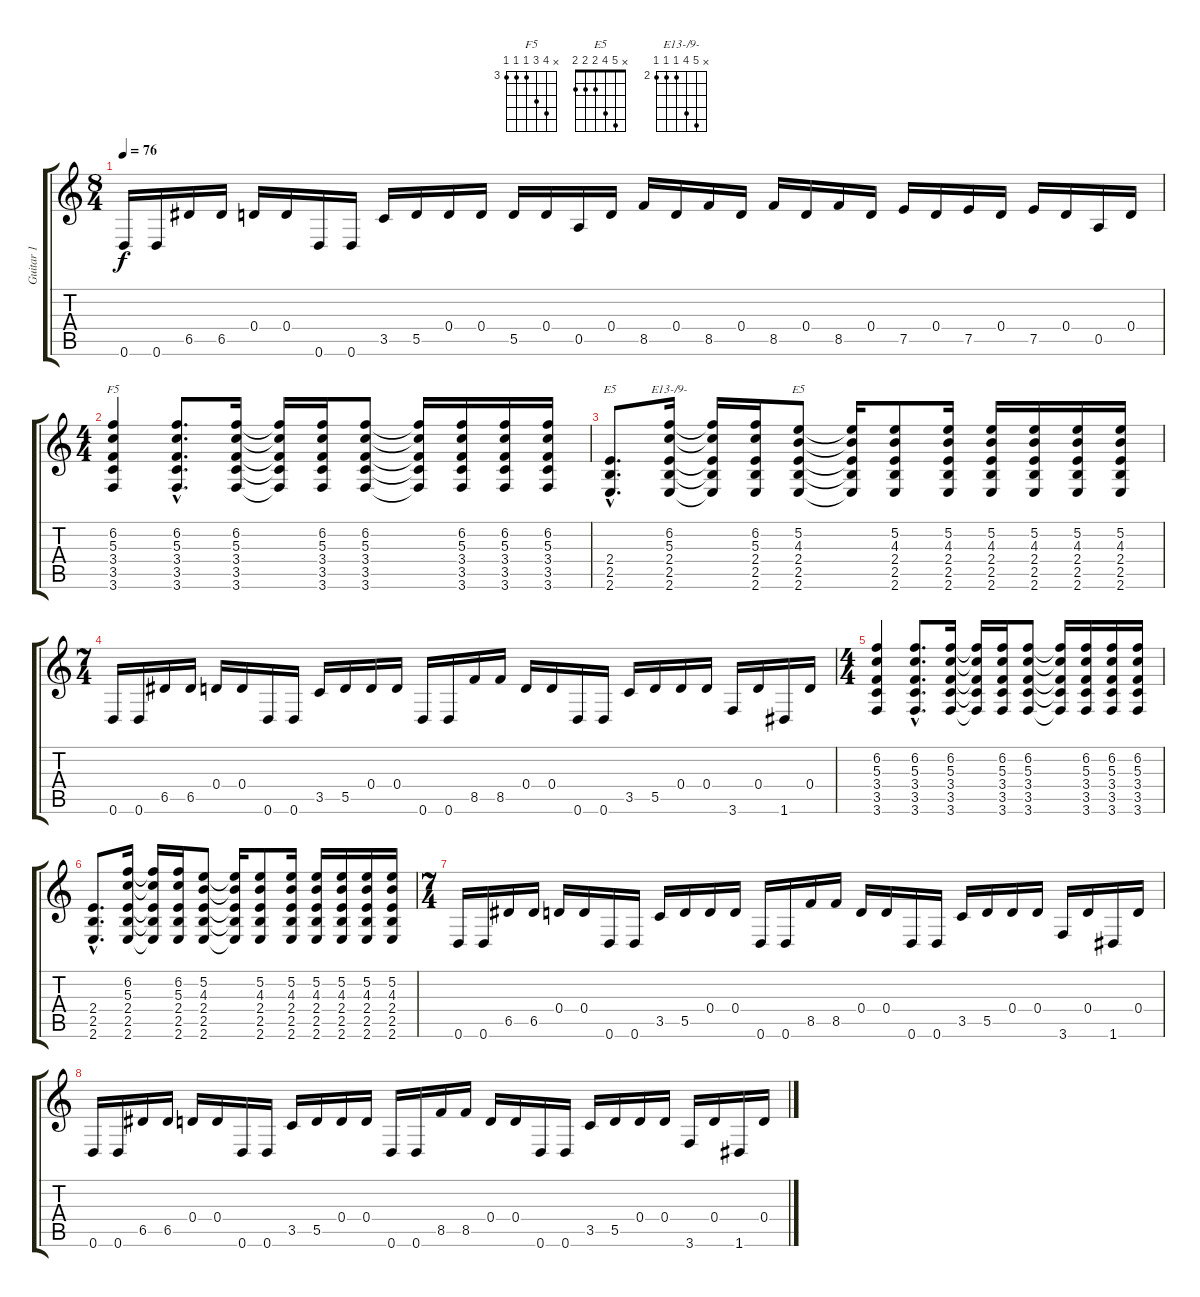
\track ("Guitar 1" "Guitar 1") {instrument electricguitarclean}
\staff {score tabs}
\tuning (E4 B3 G3 D3 A2 D2) {hide}
\chord ("F5" x 6 5 3 3 3) {firstfret 3}
\chord ("E5" x x x 2 2 2)
\chord ("E13-/9-" x 6 5 2 2 2) {firstfret 2}
\chord ("E5" x 5 4 2 2 2)
\ts (8 4)
\tempo 76
\clef g2
\ks c
0.6.16{dy f} 0.6.16 6.5.16 6.5.16 0.4.16 0.4.16 0.6.16 0.6.16 3.5.16 5.5.16 0.4.16 0.4.16 5.5.16 0.4.16 0.5.16 0.4.16 8.5.16 0.4.16 8.5.16 0.4.16 8.5.16 0.4.16 8.5.16 0.4.16 7.5.16 0.4.16 7.5.16 0.4.16 7.5.16 0.4.16 0.5.16 0.4.16 |
\ts (4 4)
(6.2 5.3 3.4 3.5 3.6).4{ch "F5"} (6.2{hac} 5.3{hac} 3.4{hac} 3.5{hac} 3.6{hac}).8{d} (6.2 5.3 3.4 3.5 3.6).16 (6.2{t} 5.3{t} 3.4{t} 3.5{t} 3.6{t}).16 (6.2 5.3 3.4 3.5 3.6).16 (6.2 5.3 3.4 3.5 3.6).8 (6.2{t} 5.3{t} 3.4{t} 3.5{t} 3.6{t}).16 (6.2 5.3 3.4 3.5 3.6).16 (6.2 5.3 3.4 3.5 3.6).16 (6.2 5.3 3.4 3.5 3.6).16 |
(2.4{hac} 2.5{hac} 2.6{hac}).8{d ch "E5"} (6.2 5.3 2.4 2.5 2.6).16{ch "E13-/9-"} (6.2{t} 5.3{t} 2.4{t} 2.5{t} 2.6{t}).16 (6.2 5.3 2.4 2.5 2.6).16 (5.2 4.3 2.4 2.5 2.6).8{ch "E5"} (5.2{t} 4.3{t} 2.4{t} 2.5{t} 2.6{t}).16 (5.2 4.3 2.4 2.5 2.6).8 (5.2 4.3 2.4 2.5 2.6).16 (5.2 4.3 2.4 2.5 2.6).16 (5.2 4.3 2.4 2.5 2.6).16 (5.2 4.3 2.4 2.5 2.6).16 (5.2 4.3 2.4 2.5 2.6).16 |
\ts (7 4)
0.6.16 0.6.16 6.5.16 6.5.16 0.4.16 0.4.16 0.6.16 0.6.16 3.5.16 5.5.16 0.4.16 0.4.16 0.6.16 0.6.16 8.5.16 8.5.16 0.4.16 0.4.16 0.6.16 0.6.16 3.5.16 5.5.16 0.4.16 0.4.16 3.6.16 0.4.16 1.6.16 0.4.16 |
\ts (4 4)
(6.2 5.3 3.4 3.5 3.6).4 (6.2{hac} 5.3{hac} 3.4{hac} 3.5{hac} 3.6{hac}).8{d} (6.2 5.3 3.4 3.5 3.6).16 (6.2{t} 5.3{t} 3.4{t} 3.5{t} 3.6{t}).16 (6.2 5.3 3.4 3.5 3.6).16 (6.2 5.3 3.4 3.5 3.6).8 (6.2{t} 5.3{t} 3.4{t} 3.5{t} 3.6{t}).16 (6.2 5.3 3.4 3.5 3.6).16 (6.2 5.3 3.4 3.5 3.6).16 (6.2 5.3 3.4 3.5 3.6).16 |
(2.4{hac} 2.5{hac} 2.6{hac}).8{d} (6.2 5.3 2.4 2.5 2.6).16 (6.2{t} 5.3{t} 2.4{t} 2.5{t} 2.6{t}).16 (6.2 5.3 2.4 2.5 2.6).16 (5.2 4.3 2.4 2.5 2.6).8 (5.2{t} 4.3{t} 2.4{t} 2.5{t} 2.6{t}).16 (5.2 4.3 2.4 2.5 2.6).8 (5.2 4.3 2.4 2.5 2.6).16 (5.2 4.3 2.4 2.5 2.6).16 (5.2 4.3 2.4 2.5 2.6).16 (5.2 4.3 2.4 2.5 2.6).16 (5.2 4.3 2.4 2.5 2.6).16 |
\ts (7 4)
0.6.16 0.6.16 6.5.16 6.5.16 0.4.16 0.4.16 0.6.16 0.6.16 3.5.16 5.5.16 0.4.16 0.4.16 0.6.16 0.6.16 8.5.16 8.5.16 0.4.16 0.4.16 0.6.16 0.6.16 3.5.16 5.5.16 0.4.16 0.4.16 3.6.16 0.4.16 1.6.16 0.4.16 |
0.6.16 0.6.16 6.5.16 6.5.16 0.4.16 0.4.16 0.6.16 0.6.16 3.5.16 5.5.16 0.4.16 0.4.16 0.6.16 0.6.16 8.5.16 8.5.16 0.4.16 0.4.16 0.6.16 0.6.16 3.5.16 5.5.16 0.4.16 0.4.16 3.6.16 0.4.16 1.6.16 0.4.16
